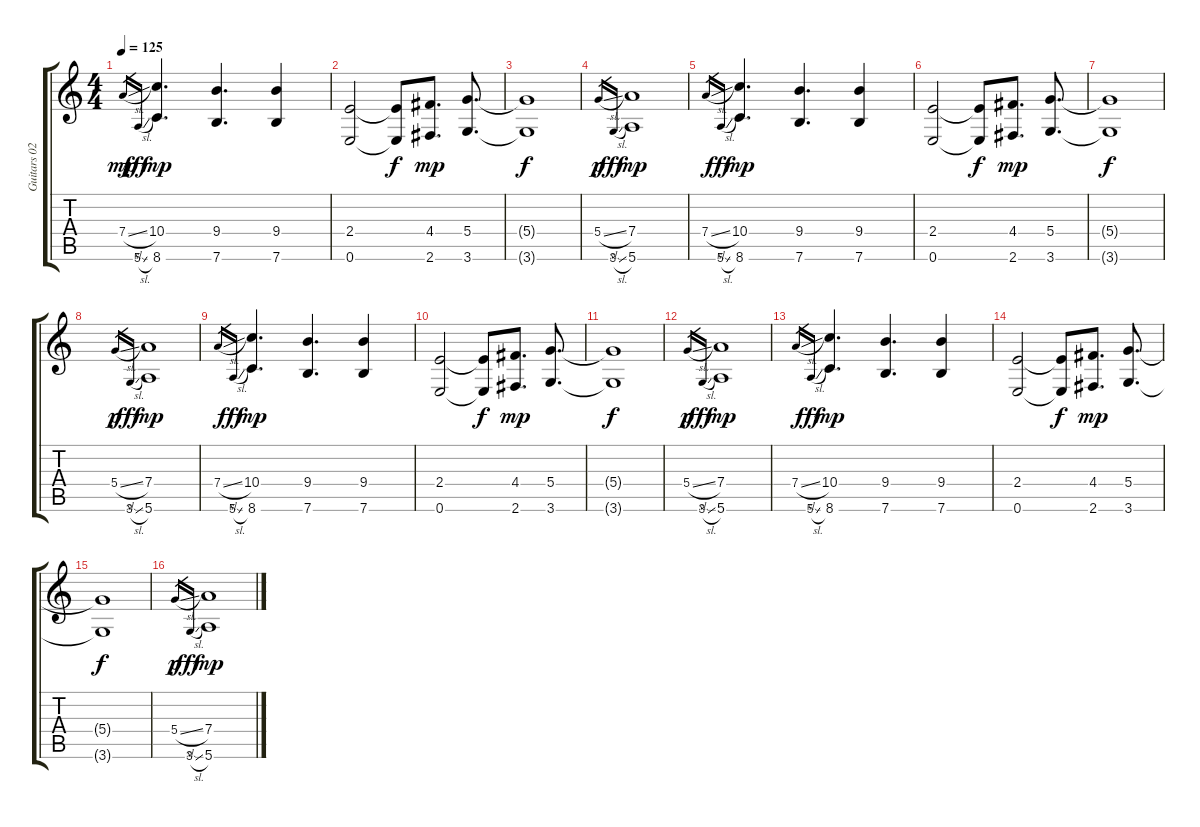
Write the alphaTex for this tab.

\track ("Guitars 02" "Guitars 02") {instrument electricguitarclean}
\staff {score tabs}
\tuning (E4 B3 G3 D3 A2 E2) {hide}
\ts (4 4)
\tempo 125
\clef g2
\ks c
7.4{sl}.16{gr dy mp} 5.6{sl}.16{gr dy fff} (10.4 8.6).4{d dy mp} (9.4 7.6).4{d} (9.4 7.6).4 |
(2.4 0.6).2 (2.4{t} 0.6{t}).8{dy f} (4.4 2.6).8{d dy mp} (5.4 3.6).8{d} |
(5.4{t} 3.6{t}).1{dy f} |
5.4{sl}.16{gr dy p} 3.6{sl}.16{gr dy fff} (7.4 5.6).1{dy mp} |
7.4{sl}.16{gr} 5.6{sl}.16{gr dy fff} (10.4 8.6).4{d dy mp} (9.4 7.6).4{d} (9.4 7.6).4 |
(2.4 0.6).2 (2.4{t} 0.6{t}).8{dy f} (4.4 2.6).8{d dy mp} (5.4 3.6).8{d} |
(5.4{t} 3.6{t}).1{dy f} |
5.4{sl}.16{gr dy p} 3.6{sl}.16{gr dy fff} (7.4 5.6).1{dy mp} |
7.4{sl}.16{gr} 5.6{sl}.16{gr dy fff} (10.4 8.6).4{d dy mp} (9.4 7.6).4{d} (9.4 7.6).4 |
(2.4 0.6).2 (2.4{t} 0.6{t}).8{dy f} (4.4 2.6).8{d dy mp} (5.4 3.6).8{d} |
(5.4{t} 3.6{t}).1{dy f} |
5.4{sl}.16{gr dy p} 3.6{sl}.16{gr dy fff} (7.4 5.6).1{dy mp} |
7.4{sl}.16{gr} 5.6{sl}.16{gr dy fff} (10.4 8.6).4{d dy mp} (9.4 7.6).4{d} (9.4 7.6).4 |
(2.4 0.6).2 (2.4{t} 0.6{t}).8{dy f} (4.4 2.6).8{d dy mp} (5.4 3.6).8{d} |
(5.4{t} 3.6{t}).1{dy f} |
5.4{sl}.16{gr dy p} 3.6{sl}.16{gr dy fff} (7.4 5.6).1{dy mp}
